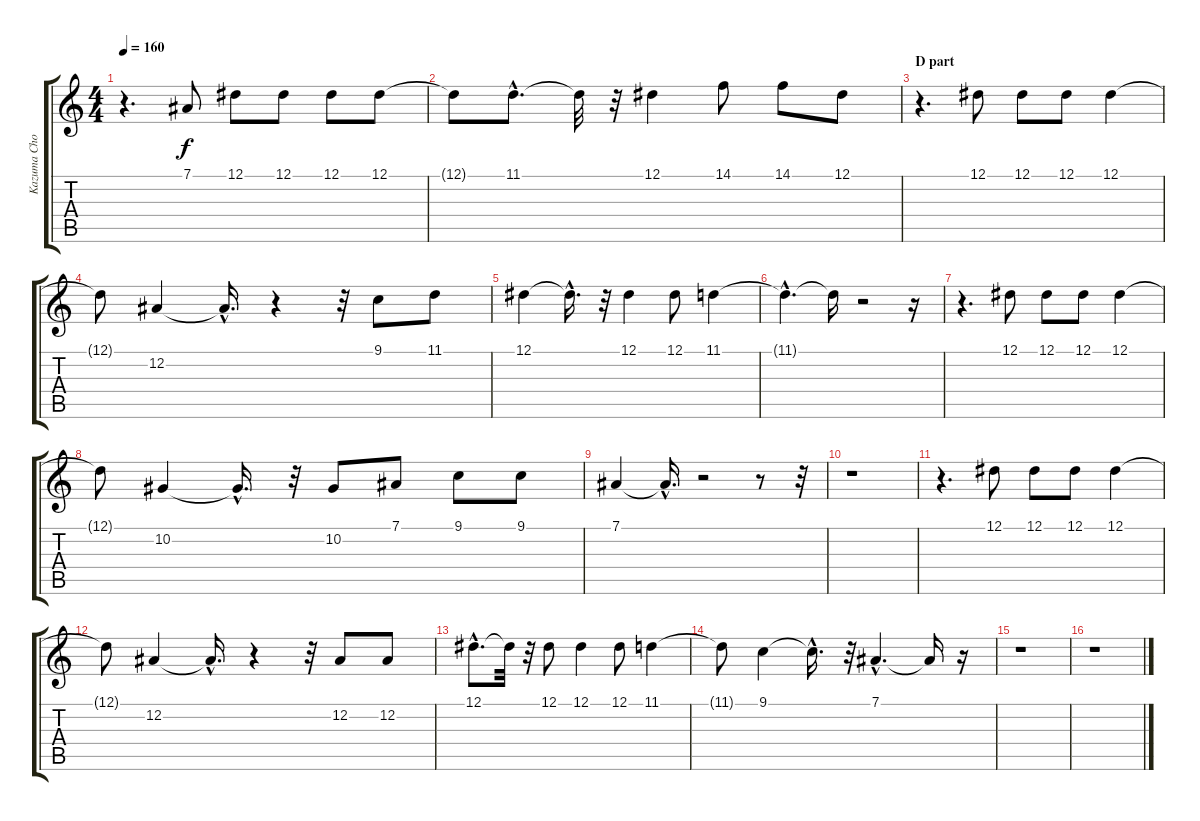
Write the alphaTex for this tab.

\track ("Kazuma Chorus" "Kazuma Cho") {instrument choiraahs}
\staff {score tabs}
\tuning (Eb4 Bb3 Gb3 Db3 Ab2 Eb2) {hide}
\ts (4 4)
\tempo 160
\clef g2
\ks c
r.4{d dy f} 7.1.8 12.1.8 12.1.8 12.1.8 12.1.8 |
12.1{t}.8 11.1{hac}.8{d} 11.1{t}.32 r.32 12.1.4 14.1.8 14.1.8 12.1.8 |
\section ("" "D part")
r.4{d} 12.1.8 12.1.8 12.1.8 12.1.4 |
12.1{t}.8 12.2.4 12.2{hac t}.16{d} r.4 r.32 9.1.8 11.1.8 |
12.1.4 12.1{hac t}.16{d} r.32 12.1.4 12.1.8 11.1.4 |
11.1{hac t}.4{d} 11.1{t}.16 r.2 r.16 |
r.4{d} 12.1.8 12.1.8 12.1.8 12.1.4 |
12.1{t}.8 10.2.4 10.2{hac t}.16{d} r.32 10.2.8 7.1.8 9.1.8 9.1.8 |
7.1.4 7.1{hac t}.16{d} r.2 r.8 r.32 |
r.1 |
r.4{d} 12.1.8 12.1.8 12.1.8 12.1.4 |
12.1{t}.8 12.2.4 12.2{hac t}.16{d} r.4 r.32 12.2.8 12.2.8 |
12.1{hac}.8{d} 12.1{t}.32 r.32 12.1.8 12.1.4 12.1.8 11.1.4 |
11.1{t}.8 9.1.4 9.1{hac t}.16{d} r.32 7.1{hac}.4{d} 7.1{t}.16 r.16 |
r.1 |
r.1
